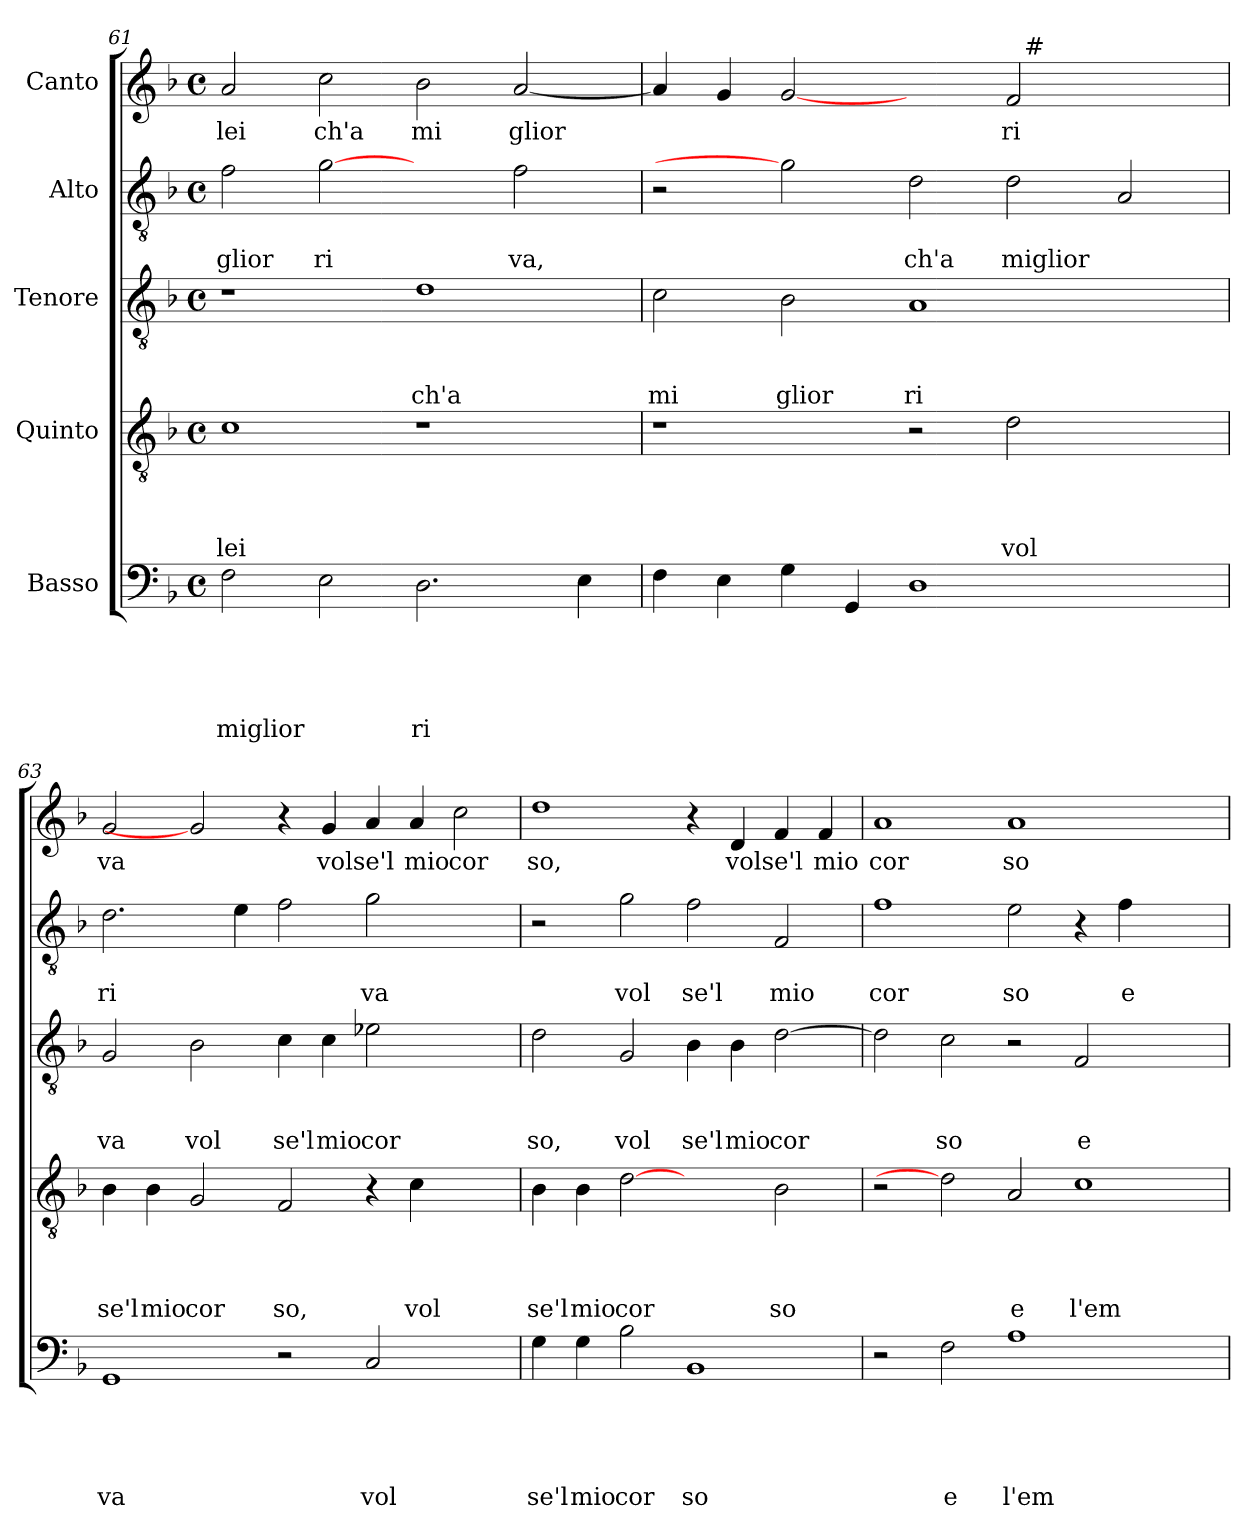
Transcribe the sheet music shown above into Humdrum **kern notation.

**kern	**text	**text	**text	**text	**text	**kern	**text	**text	**text	**text	**kern	**text	**text	**text	**kern	**text	**text	**kern	**text
*part5	*part5	*part5	*part5	*part5	*part5	*part4	*part4	*part4	*part4	*part4	*part3	*part3	*part3	*part3	*part2	*part2	*part2	*part1	*part1
*staff5	*staff5	*staff5	*staff5	*staff5	*staff5	*staff4	*staff4	*staff4	*staff4	*staff4	*staff3	*staff3	*staff3	*staff3	*staff2	*staff2	*staff2	*staff1	*staff1
*I"Basso	*	*	*	*	*	*I"Quinto	*	*	*	*	*I"Tenore	*	*	*	*I"Alto	*	*	*I"Canto	*
*clefF4	*	*	*	*	*	*clefGv2	*	*	*	*	*clefGv2	*	*	*	*clefGv2	*	*	*clefG2	*
*k[b-]	*	*	*	*	*	*k[b-]	*	*	*	*	*k[b-]	*	*	*	*k[b-]	*	*	*k[b-]	*
*F:	*	*	*	*	*	*F:	*	*	*	*	*F:	*	*	*	*F:	*	*	*F:	*
*M4/4	*	*	*	*	*	*M4/4	*	*	*	*	*M4/4	*	*	*	*M4/4	*	*	*M4/4	*
*met(c)	*	*	*	*	*	*met(c)	*	*	*	*	*met(c)	*	*	*	*met(c)	*	*	*met(c)	*
=61	=61	=61	=61	=61	=61	=61	=61	=61	=61	=61	=61	=61	=61	=61	=61	=61	=61	=61	=61
!	!	!	!	!	!LO:LY:b	!	!	!	!	!LO:LY:b	!	!	!	!	!	!	!LO:LY:b	!	!LO:LY:b
2F\	.	.	.	.	miglior	1c	.	.	.	lei	1r	.	.	.	2f\	.	glior	2a/	lei
!	!	!	!	!	!	!	!	!	!	!	!	!	!	!	!	!	!LO:LY:b	!	!LO:LY:b
2E\	.	.	.	.	.	.	.	.	.	.	.	.	.	.	[2g	.	ri	2cc\	ch'a
!	!	!	!	!	!LO:LY:b	!	!	!	!	!	!	!	!	!LO:LY:b	!	!	!	!	!LO:LY:b
2.D\	.	.	.	.	ri	1r	.	.	.	.	1d	.	.	ch'a	2ryy	.	.	2b-\	mi
!	!	!	!	!	!	!	!	!	!	!	!	!	!	!	!	!	!LO:LY:b	!	!LO:LY:b
.	.	.	.	.	.	.	.	.	.	.	.	.	.	.	2f\	.	va,	[<2a/	glior
4E\	.	.	.	.	.	.	.	.	.	.	.	.	.	.	.	.	.	.	.
=62	=62	=62	=62	=62	=62	=62	=62	=62	=62	=62	=62	=62	=62	=62	=62	=62	=62	=62	=62
!	!	!	!	!	!	!	!	!	!	!	!	!	!	!LO:LY:b	!	!	!	!	!
*	*	*	*	*	*	*	*	*	*	*	*	*	*	*	*	*	*	*^	*
4F\	.	.	.	.	.	1r	.	.	.	.	2c\	.	.	mi	2r	.	.	4a/]	1ryy	.
4E\	.	.	.	.	.	.	.	.	.	.	.	.	.	.	.	.	.	4g/	.	.
!	!	!	!	!	!	!	!	!	!	!	!	!	!	!LO:LY:b	!	!	!	!	!	!
4G\	.	.	.	.	.	.	.	.	.	.	2B-\	.	.	glior	2g]	.	.	[2g	.	.
4GG/	.	.	.	.	.	.	.	.	.	.	.	.	.	.	.	.	.	.	.	.
!	!	!	!	!	!	!	!	!	!	!	!	!	!	!LO:LY:b	!	!	!LO:LY:b	!	!	!
1D	.	.	.	.	.	2r	.	.	.	.	1A	.	.	ri	2d\	.	ch'a	2ryy	2ryy	.
!	!	!	!	!	!	!	!	!	!	!LO:LY:b	!	!	!	!	!	!	!LO:LY:b	!	!	!LO:LY:b
.	.	.	.	.	.	2d\	.	.	.	vol	.	.	.	.	2d\	.	miglior	2f/	32ryy	ri
!	!	!	!	!	!	!	!	!	!	!	!	!	!	!	!	!	!	!	!LO:TX:a:t=#	!
.	.	.	.	.	.	.	.	.	.	.	.	.	.	.	.	.	.	.	2ryy	.
2ryy	.	.	.	.	.	2ryy	.	.	.	.	2ryy	.	.	.	2A/	.	.	2ryy	.	.
.	.	.	.	.	.	.	.	.	.	.	.	.	.	.	.	.	.	.	4...ryy	.
=63	=63	=63	=63	=63	=63	=63	=63	=63	=63	=63	=63	=63	=63	=63	=63	=63	=63	=63	=63	=63
!	!	!	!	!	!LO:LY:b	!	!	!	!	!LO:LY:b	!	!	!	!LO:LY:b	!	!	!LO:LY:b	!	!	!LO:LY:b
*	*	*	*	*	*	*	*	*	*	*	*	*	*	*	*	*	*	*v	*v	*
1GG	.	.	.	.	va	4B-\	.	.	.	se'l	2G/	.	.	va	2.d\	.	ri	2g/	va
!	!	!	!	!	!	!	!	!	!	!LO:LY:b	!	!	!	!	!	!	!	!	!
.	.	.	.	.	.	4B-\	.	.	.	mio	.	.	.	.	.	.	.	.	.
!	!	!	!	!	!	!	!	!	!	!LO:LY:b	!	!	!	!LO:LY:b	!	!	!	!	!
.	.	.	.	.	.	2G/	.	.	.	cor	2B-\	.	.	vol	.	.	.	2g]	.
.	.	.	.	.	.	.	.	.	.	.	.	.	.	.	4e\	.	.	.	.
!	!	!	!	!	!	!	!	!	!	!LO:LY:b	!	!	!	!LO:LY:b	!	!	!	!	!
2r	.	.	.	.	.	2F/	.	.	.	so,	4c\	.	.	se'l	2f\	.	.	4r	.
!	!	!	!	!	!	!	!	!	!	!	!	!	!	!LO:LY:b	!	!	!	!	!LO:LY:b
.	.	.	.	.	.	.	.	.	.	.	4c\	.	.	mio	.	.	.	4g/	volse'l
!	!	!	!	!	!LO:LY:b	!	!	!	!	!	!	!	!	!LO:LY:b	!	!	!LO:LY:b	!	!
2C/	.	.	.	.	vol	4r	.	.	.	.	2e-X\	.	.	cor	2g\	.	va	4a/	.
!	!	!	!	!	!	!	!	!	!	!LO:LY:b	!	!	!	!	!	!	!	!	!LO:LY:b
.	.	.	.	.	.	4c\	.	.	.	vol	.	.	.	.	.	.	.	4a/	mio
!	!	!	!	!	!	!	!	!	!	!	!	!	!	!	!	!	!	!	!LO:LY:b
2ryy	.	.	.	.	.	2ryy	.	.	.	.	2ryy	.	.	.	2ryy	.	.	2cc\	cor
=64	=64	=64	=64	=64	=64	=64	=64	=64	=64	=64	=64	=64	=64	=64	=64	=64	=64	=64	=64
!	!	!	!	!	!LO:LY:b	!	!	!	!	!LO:LY:b	!	!	!	!LO:LY:b	!	!	!	!	!LO:LY:b
4G\	.	.	.	.	se'l	4B-\	.	.	.	se'l	2d\	.	.	so,	2r	.	.	1dd	so,
!	!	!	!	!	!LO:LY:b	!	!	!	!	!LO:LY:b	!	!	!	!	!	!	!	!	!
4G\	.	.	.	.	mio	4B-\	.	.	.	mio	.	.	.	.	.	.	.	.	.
!	!	!	!	!	!LO:LY:b	!	!	!	!	!LO:LY:b	!	!	!	!LO:LY:b	!	!	!LO:LY:b	!	!
2B-\	.	.	.	.	cor	[2d	.	.	.	cor	2G/	.	.	vol	2g\	.	vol	.	.
!	!	!	!	!	!LO:LY:b	!	!	!	!	!	!	!	!	!LO:LY:b	!	!	!LO:LY:b	!	!
1BB-	.	.	.	.	so	2ryy	.	.	.	.	4B-\	.	.	se'l	2f\	.	se'l	4r	.
!	!	!	!	!	!	!	!	!	!	!	!	!	!	!LO:LY:b	!	!	!	!	!LO:LY:b
.	.	.	.	.	.	.	.	.	.	.	4B-\	.	.	mio	.	.	.	4d/	volse'l
!	!	!	!	!	!	!	!	!	!	!LO:LY:b	!	!	!	!LO:LY:b	!	!	!LO:LY:b	!	!
.	.	.	.	.	.	2B-\	.	.	.	so	[>2d\	.	.	cor	2F/	.	mio	4f/	.
!	!	!	!	!	!	!	!	!	!	!	!	!	!	!	!	!	!	!	!LO:LY:b
.	.	.	.	.	.	.	.	.	.	.	.	.	.	.	.	.	.	4f/	mio
!!LO:PB:g=z
=65	=65	=65	=65	=65	=65	=65	=65	=65	=65	=65	=65	=65	=65	=65	=65	=65	=65	=65	=65
!	!	!	!	!	!	!	!	!	!	!	!	!	!	!	!	!	!LO:LY:b	!	!LO:LY:b
2r	.	.	.	.	.	2r	.	.	.	.	2d\]	.	.	.	1f	.	cor	1a	cor
!	!	!	!	!	!LO:LY:b	!	!	!	!	!	!	!	!	!LO:LY:b	!	!	!	!	!
2F\	.	.	.	.	e	2d]	.	.	.	.	2c\	.	.	so	.	.	.	.	.
!	!	!	!	!	!LO:LY:b	!	!	!	!	!LO:LY:b	!	!	!	!	!	!	!LO:LY:b	!	!LO:LY:b
1A	.	.	.	.	l'em	2A/	.	.	.	e	2r	.	.	.	2e\	.	so	1a	so
!	!	!	!	!	!	!	!	!	!	!LO:LY:b	!	!	!	!LO:LY:b	!	!	!	!	!
.	.	.	.	.	.	1c	.	.	.	l'em	2F/	.	.	e	4r	.	.	.	.
!	!	!	!	!	!	!	!	!	!	!	!	!	!	!	!	!	!LO:LY:b	!	!
.	.	.	.	.	.	.	.	.	.	.	.	.	.	.	4f\	.	e	.	.
2ryy	.	.	.	.	.	.	.	.	.	.	2ryy	.	.	.	2ryy	.	.	2ryy	.
=	=	=	=	=	=	=	=	=	=	=	=	=	=	=	=	=	=	=	=
*-	*-	*-	*-	*-	*-	*-	*-	*-	*-	*-	*-	*-	*-	*-	*-	*-	*-	*-	*-
